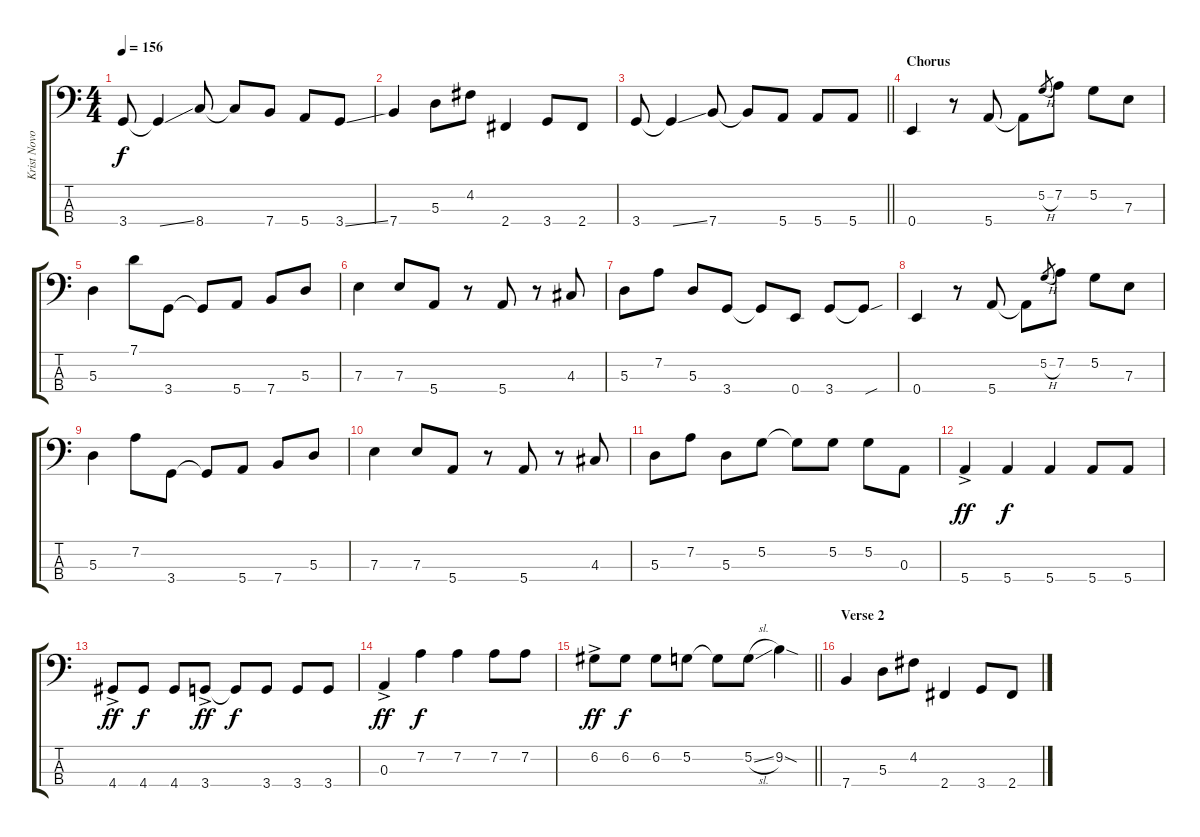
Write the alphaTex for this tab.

\track ("Krist Novoselic - Bass" "Krist Novo") {instrument electricbasspick}
\staff {score tabs}
\tuning (G2 D2 A1 E1) {hide}
\ts (4 4)
\tempo 156
\clef f4
\ks c
3.4.8{dy f} 3.4{ss t}.4 8.4.8 8.4{t}.8 7.4.8 5.4.8 3.4{ss}.8 |
7.4.4 5.3.8 4.2.8 2.4.4 3.4.8 2.4.8 |
\barLineRight lightlight
3.4.8 3.4{ss t}.4 7.4.8 7.4{t}.8 5.4.8 5.4.8 5.4.8 |
\section ("" "Chorus")
0.4.4 r.8 5.4.8 5.4{t}.8 5.2{h}.8{gr} 7.2.8 5.2.8 7.3.8 |
5.3.4 7.1.8 3.4.8 3.4{t}.8 5.4.8 7.4.8 5.3.8 |
7.3.4 7.3.8 5.4.8 r.8 5.4.8 r.8 4.3.8 |
5.3.8 7.2.8 5.3.8 3.4.8 3.4{t}.8 0.4.8 3.4.8 3.4{sou t}.8 |
0.4.4 r.8 5.4.8 5.4{t}.8 5.2{h}.8{gr} 7.2.8 5.2.8 7.3.8 |
5.3.4 7.2.8 3.4.8 3.4{t}.8 5.4.8 7.4.8 5.3.8 |
7.3.4 7.3.8 5.4.8 r.8 5.4.8 r.8 4.3.8 |
5.3.8 7.2.8 5.3.8 5.2.8 5.2{t}.8 5.2.8 5.2.8 0.3.8 |
5.4{ac}.4{dy ff} 5.4.4{dy f} 5.4.4 5.4.8 5.4.8 |
4.4{ac}.8{dy ff} 4.4.8{dy f} 4.4.8 3.4{ac}.8{dy ff} 3.4{t}.8{dy f} 3.4.8 3.4.8 3.4.8 |
0.3{ac}.4{dy ff} 7.2.4{dy f} 7.2.4 7.2.8 7.2.8 |
\barLineRight lightlight
6.2{ac}.8{dy ff} 6.2.8{dy f} 6.2.8 5.2.8 5.2{t}.8 5.2{sl}.8 9.2{sod}.4 |
\section ("" "Verse 2")
7.4.4 5.3.8 4.2.8 2.4.4 3.4.8 2.4.8
